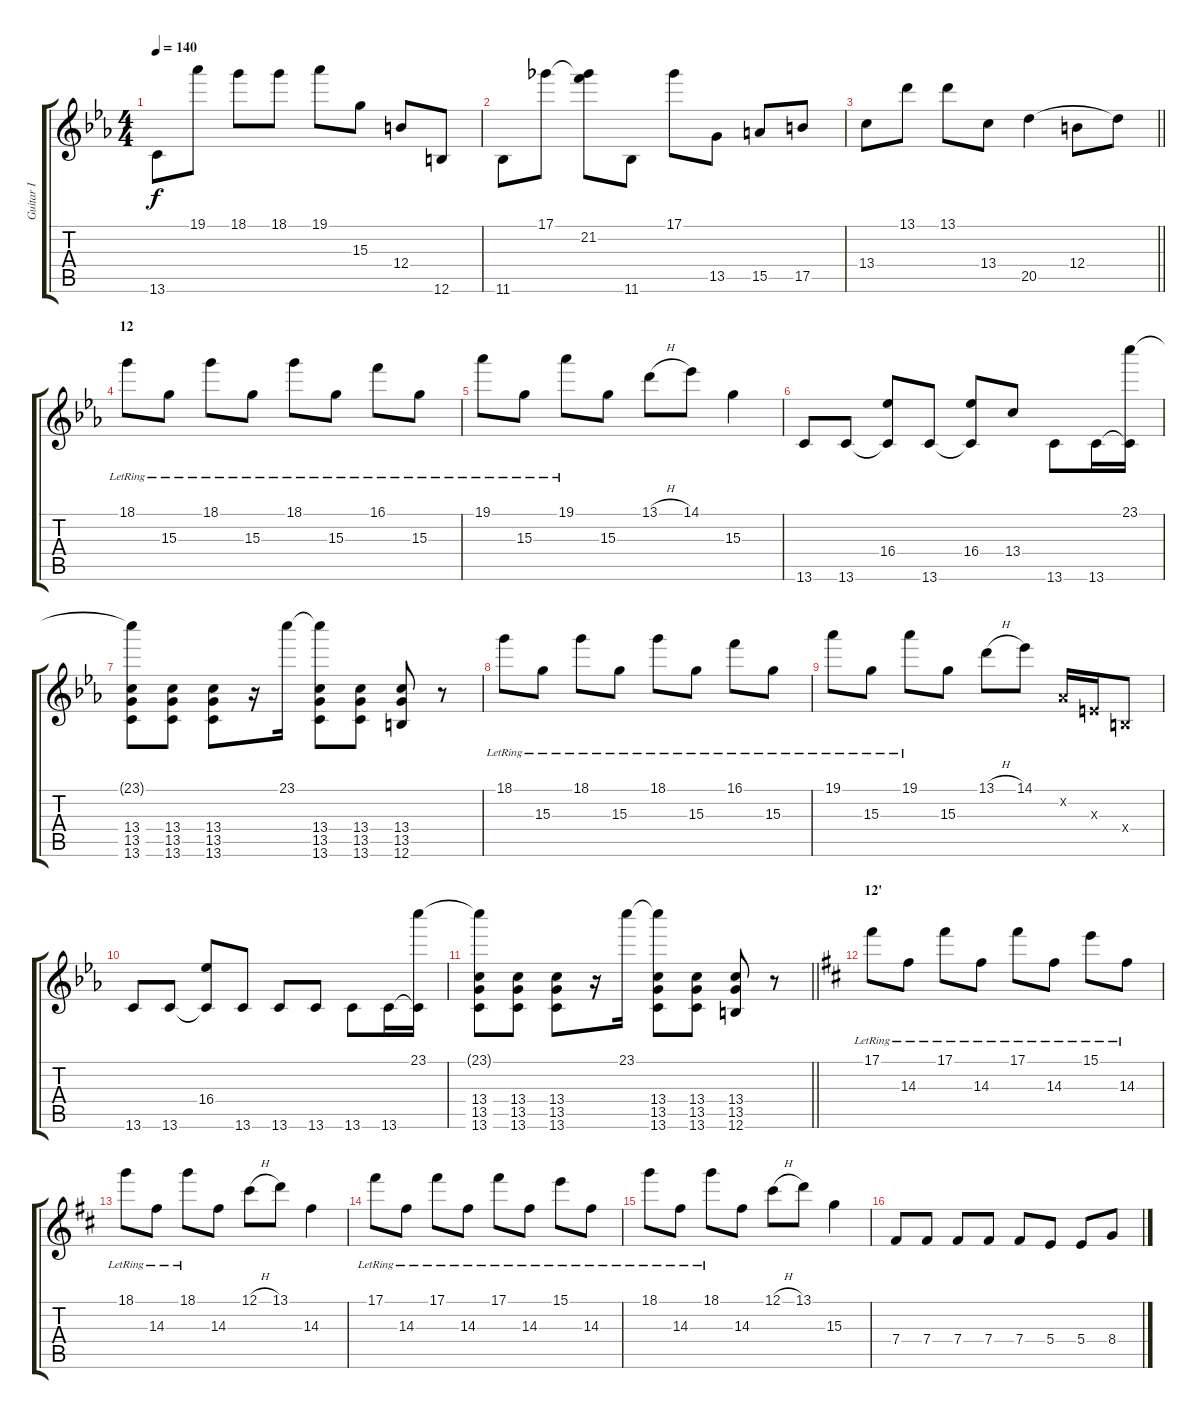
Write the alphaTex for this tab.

\track ("Guitar I" "Guitar I") {instrument overdrivenguitar}
\staff {score tabs}
\tuning (Db4 Ab3 E3 B2 Gb2 B1) {hide}
\ts (4 4)
\tempo 140
\clef g2
\ks cminor
13.6.8{dy f} 19.1.8 18.1.8 18.1.8 19.1.8 15.3.8 12.4.8 12.6.8 |
11.6.8 17.1.8 (17.1{t} 21.2).8 11.6.8 17.1.8 13.5.8 15.5.8 17.5.8 |
\barLineRight lightlight
13.4.8 13.1.8 13.1.8 13.4.8 20.5.4 12.4.8 20.5{t}.8 |
\section ("" "12")
18.1{lr}.8 15.3{lr}.8 18.1{lr}.8 15.3{lr}.8 18.1{lr}.8 15.3{lr}.8 16.1{lr}.8 15.3{lr}.8 |
19.1{lr}.8 15.3{lr}.8 19.1{lr}.8 15.3.8 13.1{h}.8 14.1.8 15.3.4 |
13.6.8 13.6.8 (16.4 13.6{t}).8 13.6.8 (16.4 13.6{t}).8 13.4.8 13.6.8 13.6.16 (23.1 13.6{t}).16 |
(23.1{t} 13.4 13.5 13.6).8 (13.4 13.5 13.6).8 (13.4 13.5 13.6).8 r.16 23.1.16 (23.1{t} 13.4 13.5 13.6).8 (13.4 13.5 13.6).8 (13.4 13.5 12.6).8 r.8 |
18.1{lr}.8 15.3{lr}.8 18.1{lr}.8 15.3{lr}.8 18.1{lr}.8 15.3{lr}.8 16.1{lr}.8 15.3{lr}.8 |
19.1{lr}.8 15.3{lr}.8 19.1{lr}.8 15.3.8 13.1{h}.8 14.1.8 0.2{x}.16 0.3{x}.16 0.4{x}.8 |
13.6.8 13.6.8 (16.4 13.6{t}).8 13.6.8 13.6.8 13.6.8 13.6.8 13.6.16 (23.1 13.6{t}).16 |
\barLineRight lightlight
(23.1{t} 13.4 13.5 13.6).8 (13.4 13.5 13.6).8 (13.4 13.5 13.6).8 r.16 23.1.16 (23.1{t} 13.4 13.5 13.6).8 (13.4 13.5 13.6).8 (13.4 13.5 12.6).8 r.8 |
\section ("" "12'")
\ks bminor
17.1{lr}.8 14.3{lr}.8 17.1{lr}.8 14.3{lr}.8 17.1{lr}.8 14.3{lr}.8 15.1{lr}.8 14.3{lr}.8 |
18.1{lr}.8 14.3{lr}.8 18.1{lr}.8 14.3.8 12.1{h}.8 13.1.8 14.3.4 |
17.1{lr}.8 14.3{lr}.8 17.1{lr}.8 14.3{lr}.8 17.1{lr}.8 14.3{lr}.8 15.1{lr}.8 14.3{lr}.8 |
18.1{lr}.8 14.3{lr}.8 18.1{lr}.8 14.3.8 12.1{h}.8 13.1.8 15.3.4 |
7.4.8 7.4.8 7.4.8 7.4.8 7.4.8 5.4.8 5.4.8 8.4.8
